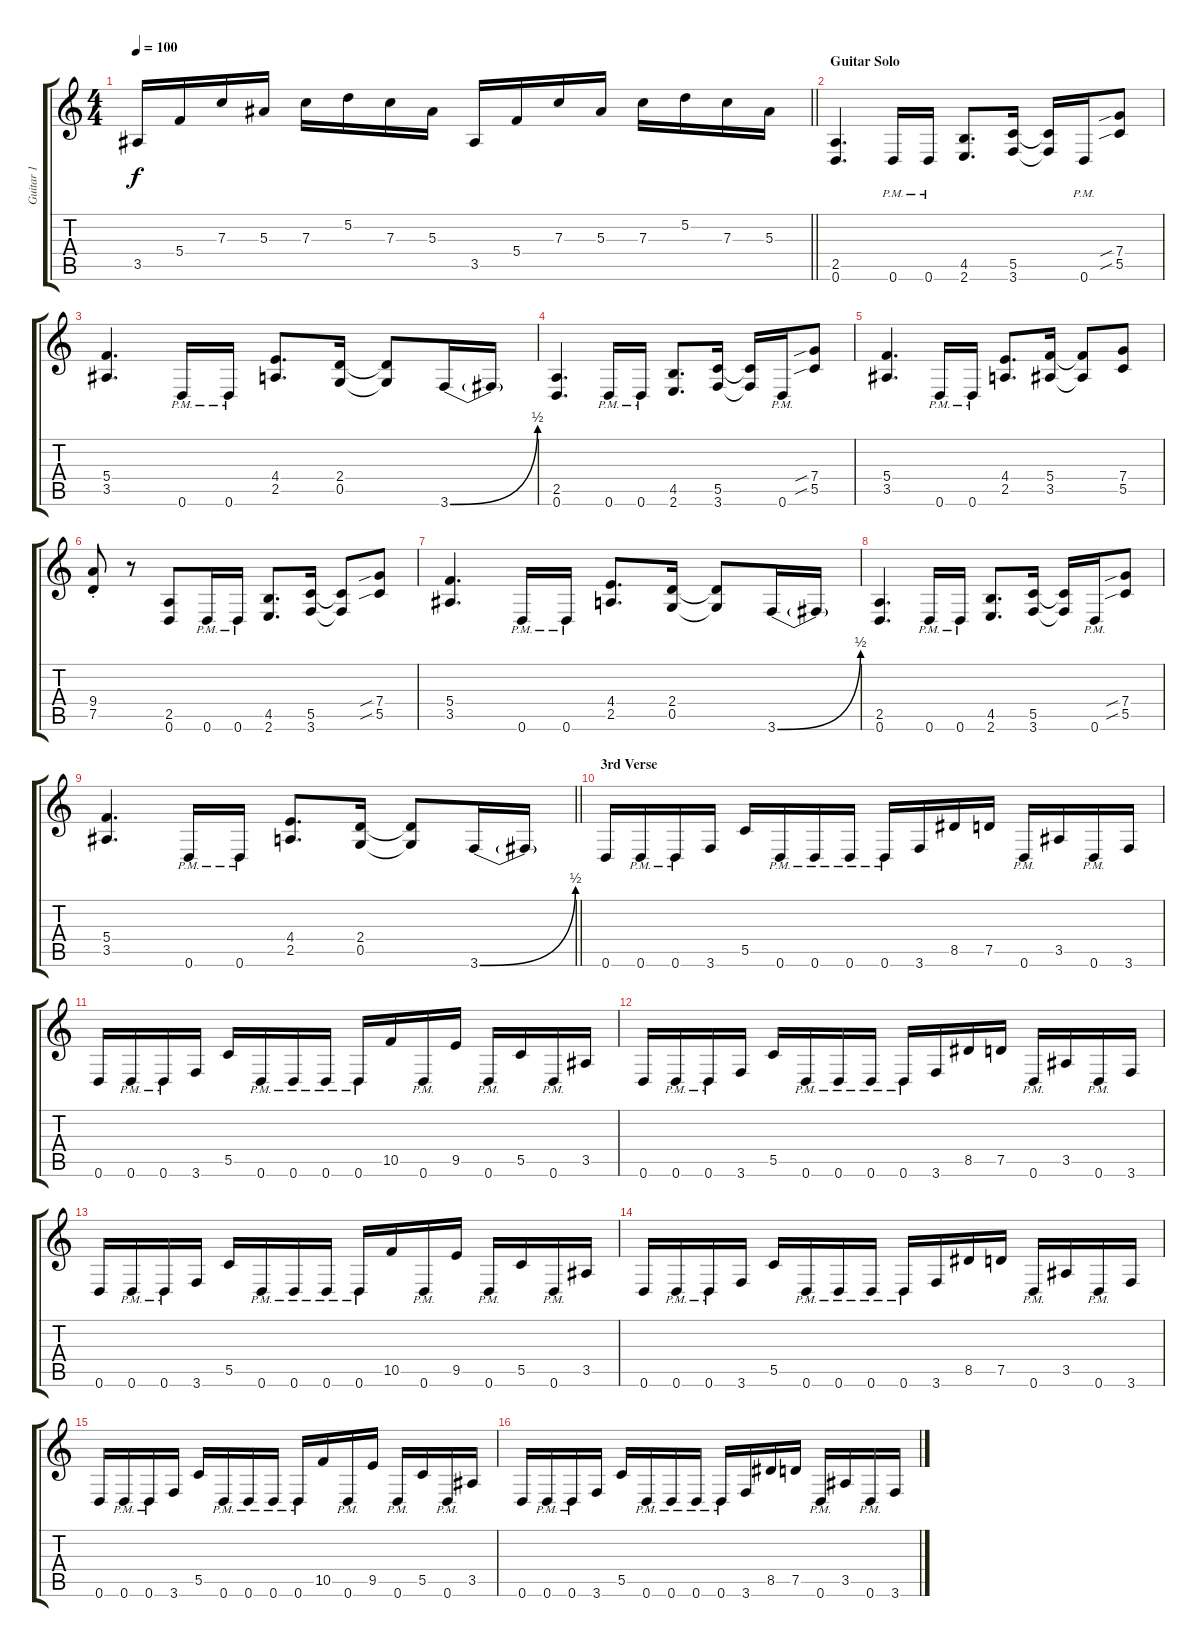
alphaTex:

\track ("Guitar 1" "Guitar 1") {instrument distortionguitar}
\staff {score tabs}
\tuning (D4 A3 F3 C3 G2 D2) {hide}
\ts (4 4)
\tempo 100
\clef g2
\barLineRight lightlight
\ks c
3.5.16{dy f} 5.4.16 7.3.16 5.3.16 7.3.16 5.2.16 7.3.16 5.3.16 3.5.16 5.4.16 7.3.16 5.3.16 7.3.16 5.2.16 7.3.16 5.3.16 |
\section ("" "Guitar Solo")
(2.5 0.6).4{d} 0.6{pm}.16 0.6{pm}.16 (4.5 2.6).8{d} (5.5 3.6).16 (5.5{t} 3.6{t}).16 0.6{pm}.16 (7.4{sib} 5.5{sib}).8 |
(5.4 3.5).4{d} 0.6{pm}.16 0.6{pm}.16 (4.4 2.5).8{d} (2.4 0.5).16 (2.4{t} 0.5{t}).8 3.6{be (bend 0 0 60 2)}.16 3.6{t}.16 |
(2.5 0.6).4{d} 0.6{pm}.16 0.6{pm}.16 (4.5 2.6).8{d} (5.5 3.6).16 (5.5{t} 3.6{t}).16 0.6{pm}.16 (7.4{sib} 5.5{sib}).8 |
(5.4 3.5).4{d} 0.6{pm}.16 0.6{pm}.16 (4.4 2.5).8{d} (5.4 3.5).16 (5.4{t} 3.5{t}).8 (7.4 5.5).8 |
(9.4{st} 7.5).8 r.8 (2.5 0.6).8 0.6{pm}.16 0.6{pm}.16 (4.5 2.6).8{d} (5.5 3.6).16 (5.5{t} 3.6{t}).8 (7.4{sib} 5.5{sib}).8 |
(5.4 3.5).4{d} 0.6{pm}.16 0.6{pm}.16 (4.4 2.5).8{d} (2.4 0.5).16 (2.4{t} 0.5{t}).8 3.6{be (bend 0 0 60 2)}.16 3.6{t}.16 |
(2.5 0.6).4{d} 0.6{pm}.16 0.6{pm}.16 (4.5 2.6).8{d} (5.5 3.6).16 (5.5{t} 3.6{t}).16 0.6{pm}.16 (7.4{sib} 5.5{sib}).8 |
\barLineRight lightlight
(5.4 3.5).4{d} 0.6{pm}.16 0.6{pm}.16 (4.4 2.5).8{d} (2.4 0.5).16 (2.4{t} 0.5{t}).8 3.6{be (bend 0 0 60 2)}.16 3.6{t}.16 |
\section ("" "3rd Verse")
0.6.16 0.6{pm}.16 0.6{pm}.16 3.6.16 5.5.16 0.6{pm}.16 0.6{pm}.16 0.6{pm}.16 0.6{pm}.16 3.6.16 8.5.16 7.5.16 0.6{pm}.16 3.5.16 0.6{pm}.16 3.6.16 |
0.6.16 0.6{pm}.16 0.6{pm}.16 3.6.16 5.5.16 0.6{pm}.16 0.6{pm}.16 0.6{pm}.16 0.6{pm}.16 10.5.16 0.6{pm}.16 9.5.16 0.6{pm}.16 5.5.16 0.6{pm}.16 3.5.16 |
0.6.16 0.6{pm}.16 0.6{pm}.16 3.6.16 5.5.16 0.6{pm}.16 0.6{pm}.16 0.6{pm}.16 0.6{pm}.16 3.6.16 8.5.16 7.5.16 0.6{pm}.16 3.5.16 0.6{pm}.16 3.6.16 |
0.6.16 0.6{pm}.16 0.6{pm}.16 3.6.16 5.5.16 0.6{pm}.16 0.6{pm}.16 0.6{pm}.16 0.6{pm}.16 10.5.16 0.6{pm}.16 9.5.16 0.6{pm}.16 5.5.16 0.6{pm}.16 3.5.16 |
0.6.16 0.6{pm}.16 0.6{pm}.16 3.6.16 5.5.16 0.6{pm}.16 0.6{pm}.16 0.6{pm}.16 0.6{pm}.16 3.6.16 8.5.16 7.5.16 0.6{pm}.16 3.5.16 0.6{pm}.16 3.6.16 |
0.6.16 0.6{pm}.16 0.6{pm}.16 3.6.16 5.5.16 0.6{pm}.16 0.6{pm}.16 0.6{pm}.16 0.6{pm}.16 10.5.16 0.6{pm}.16 9.5.16 0.6{pm}.16 5.5.16 0.6{pm}.16 3.5.16 |
0.6.16 0.6{pm}.16 0.6{pm}.16 3.6.16 5.5.16 0.6{pm}.16 0.6{pm}.16 0.6{pm}.16 0.6{pm}.16 3.6.16 8.5.16 7.5.16 0.6{pm}.16 3.5.16 0.6{pm}.16 3.6.16
